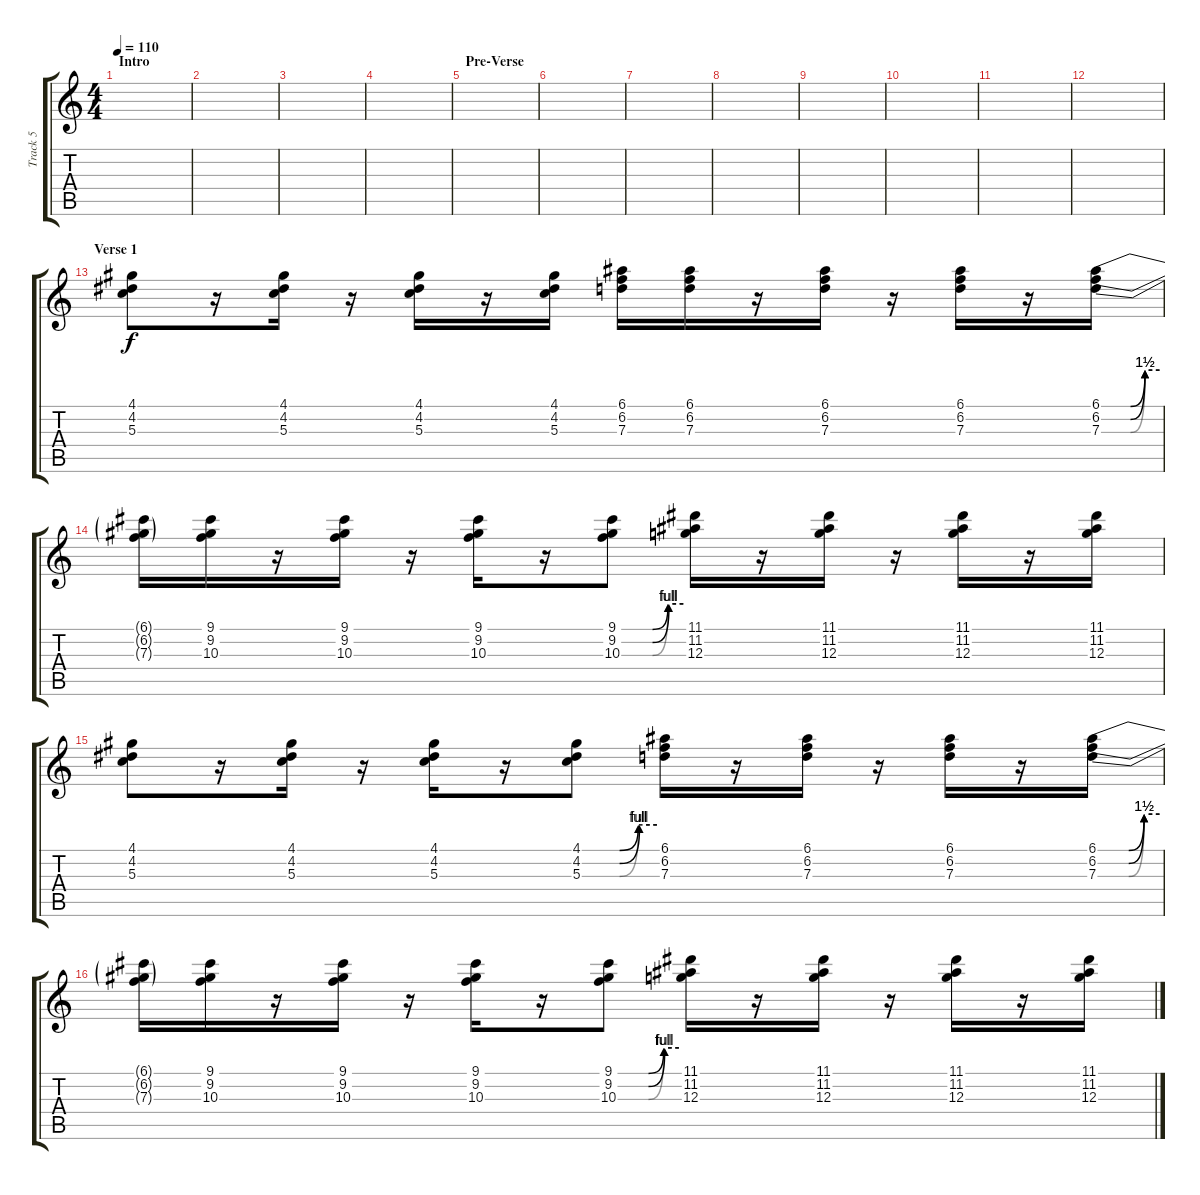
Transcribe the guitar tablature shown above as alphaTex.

\track ("Track 5" "Track 5") {instrument electricguitarclean}
\staff {score tabs}
\tuning (E4 B3 G3 D3 A2 E2) {hide}
\ts (4 4)
\section ("" "Intro")
\tempo 110
\clef g2
\ks c
|
|
|
|
\section ("" "Pre-Verse")
|
|
|
|
|
|
|
|
\section ("" "Verse 1")
(4.1 4.2 5.3).8 r.16 (4.1 4.2 5.3).16 r.16 (4.1 4.2 5.3).16 r.16 (4.1 4.2 5.3).16 (6.1 6.2 7.3).16 (6.1 6.2 7.3).16 r.16 (6.1 6.2 7.3).16 r.16 (6.1 6.2 7.3).16 r.16 (6.1{be (custom 0 0 30 0 45 6 60 6)} 6.2{be (custom 0 0 30 0 45 6 60 6)} 7.3{be (custom 0 0 30 0 45 6 60 6)}).16 |
(6.1{t} 6.2{t} 7.3{t}).16 (9.1 9.2 10.3).16 r.16 (9.1 9.2 10.3).16 r.16 (9.1 9.2 10.3).16 r.16 (9.1{be (custom 0 0 30 0 45 4 60 4)} 9.2{be (custom 0 0 30 0 46 4 60 4)} 10.3{be (custom 0 0 30 0 45 4 60 4)}).8 (11.1 11.2 12.3).16 r.16 (11.1 11.2 12.3).16 r.16 (11.1 11.2 12.3).16 r.16 (11.1 11.2 12.3).16 |
(4.1 4.2 5.3).8 r.16 (4.1 4.2 5.3).16 r.16 (4.1 4.2 5.3).16 r.16 (4.1{be (custom 0 0 30 0 45 4 60 4)} 4.2{be (custom 0 0 30 0 46 4 60 4)} 5.3{be (custom 0 0 30 0 45 4 60 4)}).8 (6.1 6.2 7.3).16 r.16 (6.1 6.2 7.3).16 r.16 (6.1 6.2 7.3).16 r.16 (6.1{be (custom 0 0 30 0 45 6 60 6)} 6.2{be (custom 0 0 30 0 45 6 60 6)} 7.3{be (custom 0 0 30 0 45 6 60 6)}).16 |
(6.1{t} 6.2{t} 7.3{t}).16 (9.1 9.2 10.3).16 r.16 (9.1 9.2 10.3).16 r.16 (9.1 9.2 10.3).16 r.16 (9.1{be (custom 0 0 30 0 45 4 60 4)} 9.2{be (custom 0 0 30 0 46 4 60 4)} 10.3{be (custom 0 0 30 0 45 4 60 4)}).8 (11.1 11.2 12.3).16 r.16 (11.1 11.2 12.3).16 r.16 (11.1 11.2 12.3).16 r.16 (11.1 11.2 12.3).16
